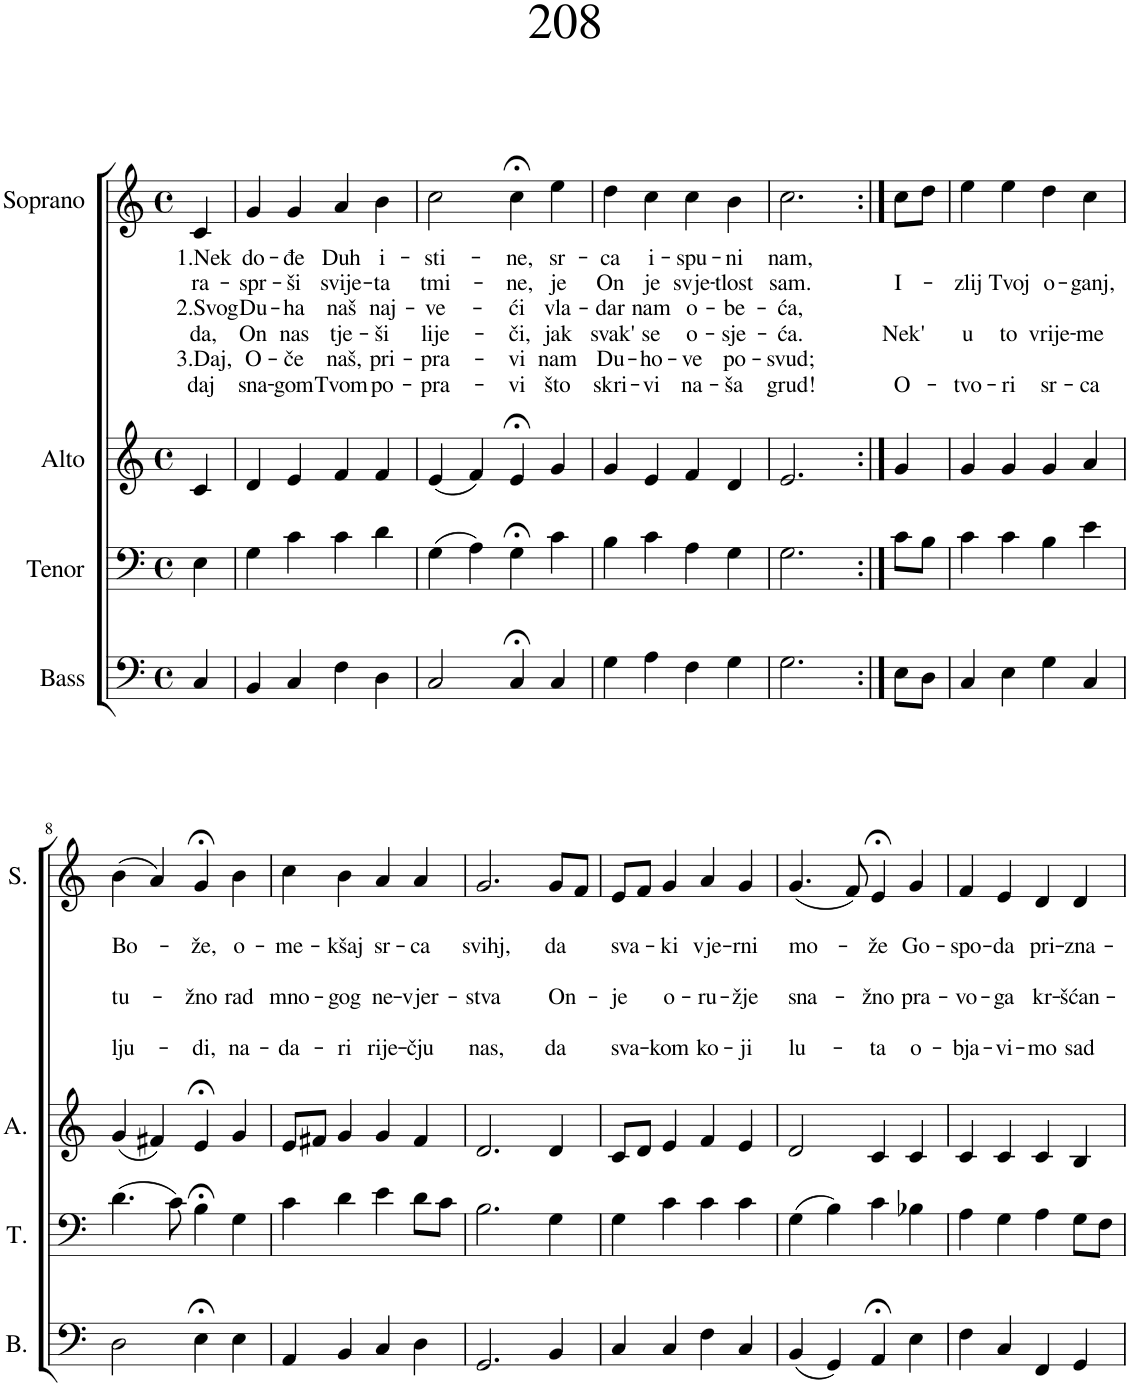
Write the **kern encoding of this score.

**kern	**kern	**kern	**kern	**text	**text	**text	**text	**text	**text
*part4	*part3	*part2	*part1	*part1	*part1	*part1	*part1	*part1	*part1
*staff4	*staff3	*staff2	*staff1	*staff1	*staff1	*staff1	*staff1	*staff1	*staff1
*I"Bass	*I"Tenor	*I"Alto	*I"Soprano	*	*	*	*	*	*
*I'B.	*I'T.	*I'A.	*I'S.	*	*	*	*	*	*
*clefF4	*clefF4	*clefG2	*clefG2	*	*	*	*	*	*
*k[]	*k[]	*k[]	*k[]	*	*	*	*	*	*
*M4/4	*M4/4	*M4/4	*M4/4	*	*	*	*	*	*
*met(c)	*met(c)	*met(c)	*met(c)	*	*	*	*	*	*
=1	=1	=1	=1	=1	=1	=1	=1	=1	=1
!	!	!	!	!LO:LY:b	!LO:LY:b	!LO:LY:b	!LO:LY:b	!LO:LY:b	!LO:LY:b
4C/	4E\	4c/	4c/	1.Nek	ra-	2.Svog	da,	3.Daj,	daj
=2	=2	=2	=2	=2	=2	=2	=2	=2	=2
!	!	!	!	!LO:LY:b	!LO:LY:b	!LO:LY:b	!LO:LY:b	!LO:LY:b	!LO:LY:b
4BB/	4G\	4d/	4g/	do-	-spr-	Du-	On	O-	sna-
!	!	!	!	!LO:LY:b	!LO:LY:b	!LO:LY:b	!LO:LY:b	!LO:LY:b	!LO:LY:b
4C/	4c\	4e/	4g/	-đe	-ši	-ha	nas	-če	-gom
!	!	!	!	!LO:LY:b	!LO:LY:b	!LO:LY:b	!LO:LY:b	!LO:LY:b	!LO:LY:b
4F\	4c\	4f/	4a/	Duh	svije-	naš	tje-	naš,	Tvom
!	!	!	!	!LO:LY:b	!LO:LY:b	!LO:LY:b	!LO:LY:b	!LO:LY:b	!LO:LY:b
4D\	4d\	4f/	4b\	i-	-ta	naj-	-ši	pri-	po-
=3	=3	=3	=3	=3	=3	=3	=3	=3	=3
!	!	!	!	!LO:LY:b	!LO:LY:b	!LO:LY:b	!LO:LY:b	!LO:LY:b	!LO:LY:b
2C/	(4G\	(4e/	2cc\	sti-	tmi-	-ve-	lije-	-pra-	-pra-
.	4A\)	4f/)	.	.	.	.	.	.	.
!	!	!	!	!LO:LY:b	!LO:LY:b	!LO:LY:b	!LO:LY:b	!LO:LY:b	!LO:LY:b
4C;</	4G;<\	4e;</	4cc;<\	-ne,	-ne,	-ći	-či,	-vi	-vi
!	!	!	!	!LO:LY:b	!LO:LY:b	!LO:LY:b	!LO:LY:b	!LO:LY:b	!LO:LY:b
4C/	4c\	4g/	4ee\	sr-	je	vla-	jak	nam	što
=4	=4	=4	=4	=4	=4	=4	=4	=4	=4
!	!	!	!	!LO:LY:b	!LO:LY:b	!LO:LY:b	!LO:LY:b	!LO:LY:b	!LO:LY:b
4G\	4B\	4g/	4dd\	-ca	On	-dar	svak'	Du-	skri-
!	!	!	!	!LO:LY:b	!LO:LY:b	!LO:LY:b	!LO:LY:b	!LO:LY:b	!LO:LY:b
4A\	4c\	4e/	4cc\	i-	je	nam	se	-ho-	-vi
!	!	!	!	!LO:LY:b	!LO:LY:b	!LO:LY:b	!LO:LY:b	!LO:LY:b	!LO:LY:b
4F\	4A\	4f/	4cc\	-spu-	svje-	o-	o-	-ve	na-
!	!	!	!	!LO:LY:b	!LO:LY:b	!LO:LY:b	!LO:LY:b	!LO:LY:b	!LO:LY:b
4G\	4G\	4d/	4b\	-ni	-tlost	-be-	-sje-	po-	-ša
=5	=5	=5	=5	=5	=5	=5	=5	=5	=5
!	!	!	!	!LO:LY:b	!LO:LY:b	!LO:LY:b	!LO:LY:b	!LO:LY:b	!LO:LY:b
2.G\	2.G\	2.e/	2.cc\	nam,	sam.	-ća,	-ća.	-svud;	grud!
=6:|!	=6:|!	=6:|!	=6:|!	=6:|!	=6:|!	=6:|!	=6:|!	=6:|!	=6:|!
!	!	!	!	!	!LO:LY:b	!	!LO:LY:b	!	!LO:LY:b
8E\L	8c\L	4g/	8cc\L	.	I-	.	Nek'	.	O-
8D\J	8B\J	.	8dd\J	.	.	.	.	.	.
=7	=7	=7	=7	=7	=7	=7	=7	=7	=7
!	!	!	!	!	!LO:LY:b	!	!LO:LY:b	!	!LO:LY:b
4C/	4c\	4g/	4ee\	.	-zlij	.	u	.	-tvo-
!	!	!	!	!	!LO:LY:b	!	!LO:LY:b	!	!LO:LY:b
4E\	4c\	4g/	4ee\	.	Tvoj	.	to	.	-ri
!	!	!	!	!	!LO:LY:b	!	!LO:LY:b	!	!LO:LY:b
4G\	4B\	4g/	4dd\	.	o-	.	vrije-	.	sr-
!	!	!	!	!	!LO:LY:b	!	!LO:LY:b	!	!LO:LY:b
4C/	4e\	4a/	4cc\	.	-ganj,	.	-me	.	-ca
!!LO:LB:g=z
=8	=8	=8	=8	=8	=8	=8	=8	=8	=8
!	!	!	!	!	!LO:LY:b	!	!LO:LY:b	!	!LO:LY:b
2D\	(4.d\	(4g/	(4b\	.	Bo-	.	tu-	.	lju-
.	.	4f#X/)	4a/)	.	.	.	.	.	.
.	8c\)	.	.	.	.	.	.	.	.
!	!	!	!	!	!LO:LY:b	!	!LO:LY:b	!	!LO:LY:b
4E;<\	4B;<\	4e;</	4g;</	.	-že,	.	-žno	.	-di,
!	!	!	!	!	!LO:LY:b	!	!LO:LY:b	!	!LO:LY:b
4E\	4G\	4g/	4b\	.	o-	.	rad	.	na-
=9	=9	=9	=9	=9	=9	=9	=9	=9	=9
!	!	!	!	!	!LO:LY:b	!	!LO:LY:b	!	!LO:LY:b
4AA/	4c\	8e/L	4cc\	.	-me-	.	mno-	.	-da-
.	.	8f#X/J	.	.	.	.	.	.	.
!	!	!	!	!	!LO:LY:b	!	!LO:LY:b	!	!LO:LY:b
4BB/	4d\	4g/	4b\	.	-kšaj	.	-gog	.	-ri
!	!	!	!	!	!LO:LY:b	!	!LO:LY:b	!	!LO:LY:b
4C/	4e\	4g/	4a/	.	sr-	.	ne-	.	rije-
!	!	!	!	!	!LO:LY:b	!	!LO:LY:b	!	!LO:LY:b
4D\	8d\L	4f#/	4a/	.	-ca	.	-vjer-	.	-čju
.	8c\J	.	.	.	.	.	.	.	.
=10	=10	=10	=10	=10	=10	=10	=10	=10	=10
!	!	!	!	!	!LO:LY:b	!	!LO:LY:b	!	!LO:LY:b
2.GG/	2.B\	2.d/	2.g/	.	svihj,	.	-stva	.	nas,
!	!	!	!	!	!LO:LY:b	!	!LO:LY:b	!	!LO:LY:b
4BB/	4G\	4d/	8g/L	.	da	.	On-	.	da
.	.	.	8f/J	.	.	.	.	.	.
=11	=11	=11	=11	=11	=11	=11	=11	=11	=11
!	!	!	!	!	!LO:LY:b	!	!LO:LY:b	!	!LO:LY:b
4C/	4G\	8c/L	8e/L	.	sva-	.	-je	.	sva-
.	.	8d/J	8f/J	.	.	.	.	.	.
!	!	!	!	!	!LO:LY:b	!	!LO:LY:b	!	!LO:LY:b
4C/	4c\	4e/	4g/	.	-ki	.	o-	.	-kom
!	!	!	!	!	!LO:LY:b	!	!LO:LY:b	!	!LO:LY:b
4F\	4c\	4f/	4a/	.	vje-	.	-ru-	.	ko-
!	!	!	!	!	!LO:LY:b	!	!LO:LY:b	!	!LO:LY:b
4C/	4c\	4e/	4g/	.	-rni	.	-žje	.	-ji
=12	=12	=12	=12	=12	=12	=12	=12	=12	=12
!	!	!	!	!	!LO:LY:b	!	!LO:LY:b	!	!LO:LY:b
(4BB/	(4G\	2d/	(4.g/	.	mo-	.	sna-	.	lu-
4GG/)	4B\)	.	.	.	.	.	.	.	.
.	.	.	8f/)	.	.	.	.	.	.
!	!	!	!	!	!LO:LY:b	!	!LO:LY:b	!	!LO:LY:b
4AA;</	4c\	4c/	4e;</	.	-že	.	-žno	.	-ta
!	!	!	!	!	!LO:LY:b	!	!LO:LY:b	!	!LO:LY:b
4E\	4B-X\	4c/	4g/	.	Go-	.	pra-	.	o-
=13	=13	=13	=13	=13	=13	=13	=13	=13	=13
!	!	!	!	!	!LO:LY:b	!	!LO:LY:b	!	!LO:LY:b
4F\	4A\	4c/	4f/	.	-spo-	.	-vo-	.	-bja-
!	!	!	!	!	!LO:LY:b	!	!LO:LY:b	!	!LO:LY:b
4C/	4G\	4c/	4e/	.	-da	.	-ga	.	-vi-
!	!	!	!	!	!LO:LY:b	!	!LO:LY:b	!	!LO:LY:b
4FF/	4A\	4c/	4d/	.	pri-	.	kr-	.	-mo
!	!	!	!	!	!LO:LY:b	!	!LO:LY:b	!	!LO:LY:b
4GG/	8G\L	4B/	4d/	.	-zna-	.	-šćan-	.	sad
.	8F\J	.	.	.	.	.	.	.	.
=	=	=	=	=	=	=	=	=	=
*-	*-	*-	*-	*-	*-	*-	*-	*-	*-
